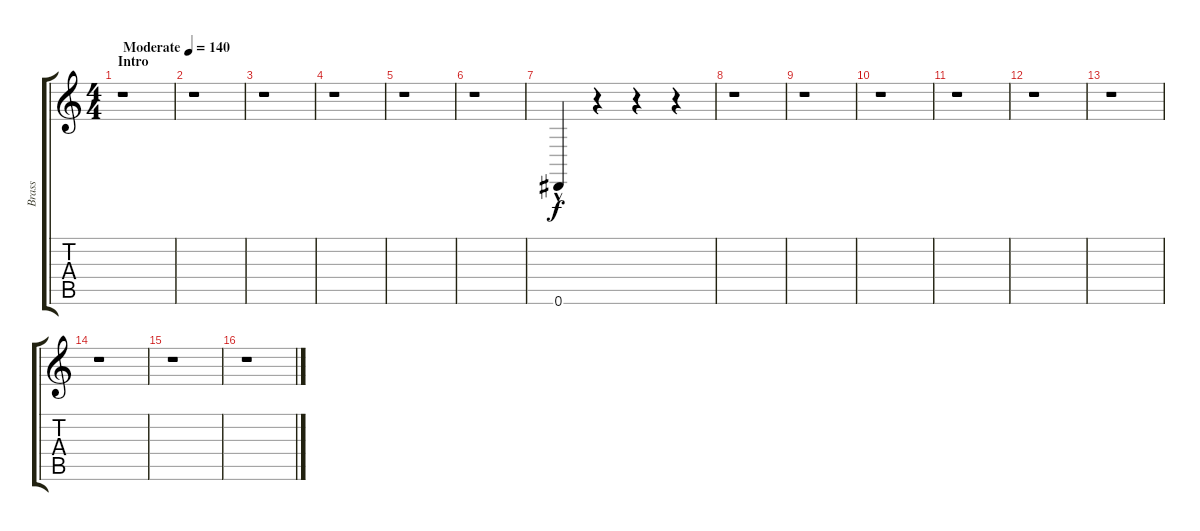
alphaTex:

\track ("Brass" "Brass") {instrument tuba}
\staff {score tabs}
\tuning (Eb4 Bb3 Gb3 Db3 Ab2 Eb2) {hide}
\ts (4 4)
\section ("" "Intro")
\tempo (140 "Moderate")
\clef g2
\ks c
r.1{dy f instrument tuba} |
r.1 |
r.1 |
r.1 |
r.1 |
r.1 |
0.6{hac}.4 r.4 r.4 r.4 |
r.1 |
r.1 |
r.1 |
r.1 |
r.1 |
r.1 |
r.1 |
r.1 |
r.1
